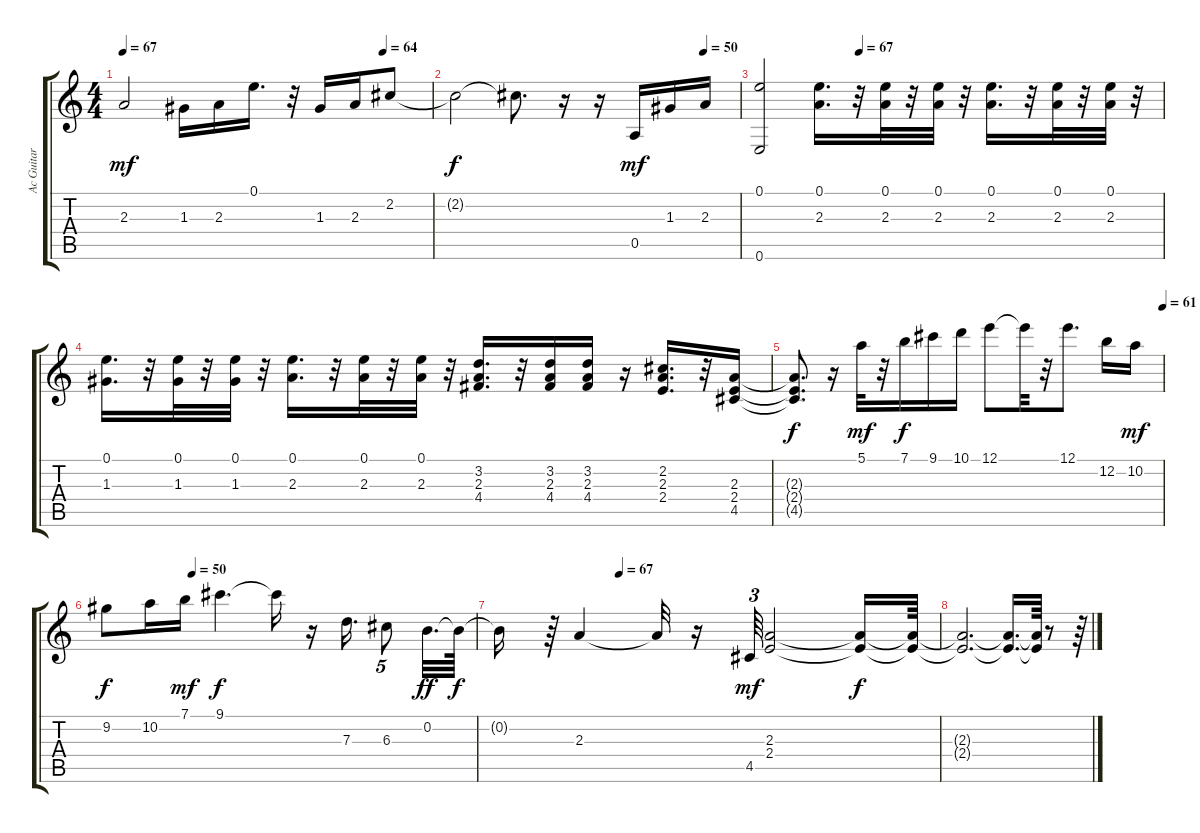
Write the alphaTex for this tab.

\track ("Ac Guitar" "Ac Guitar") {instrument acousticguitarnylon}
\staff {score tabs}
\tuning (E4 B3 G3 D3 A2 E2) {hide}
\ts (4 4)
\tempo 67
\tempo (64 0.84375)
\clef g2
\ks c
2.3.2{dy mf} 1.3.16 2.3.16 0.1.16{d} r.32 1.3.16 2.3.16 2.2.8 |
\tempo (50 0.875)
2.2{t}.2{dy f} 2.2{t}.8{d} r.16 r.16 0.5.16{dy mf} 1.3.16 2.3.16 |
\tempo (67 0.25)
(0.1 0.6).2 (0.1 2.3).16{d} r.32 (0.1 2.3).32 r.32 (0.1 2.3).32 r.32 (0.1 2.3).16{d} r.32 (0.1 2.3).32 r.32 (0.1 2.3).32 r.32 |
(0.1 1.3).16{d} r.32 (0.1 1.3).32 r.32 (0.1 1.3).32 r.32 (0.1 2.3).16{d} r.32 (0.1 2.3).32 r.32 (0.1 2.3).32 r.32 (3.2 2.3 4.4).16{d} r.32 (3.2 2.3 4.4).16 (3.2 2.3 4.4).16 r.16 (2.2 2.3 2.4).16{d} r.32 (2.3 2.4 4.5).16 |
\tempo (61 1.0010416666666666)
(2.3{t} 2.4{t} 4.5{t}).8{d dy f} r.16 5.1.32{dy mf} r.32 7.1.16{dy f} 9.1.16 10.1.16 12.1.8 12.1{t}.32 r.32 12.1.8{d} 12.2.16 10.2.16{dy mf} |
\tempo (50 0.234375)
9.2.8{dy f} 10.2.16 7.1.16{dy mf} 9.1.4{d dy f} 9.1{t}.16 r.16 7.3.16{d} 6.3.8{tu (5 4)} 0.2.32{d dy ff} 0.2{t}.64{dy f} |
\tempo (67 0.275)
0.2{t}.16 r.64 2.3.4 2.3{t}.32 r.16 4.5.64{tu (3 2) dy mf} (2.3 2.4).2 (2.3{t} 2.4{t}).16{dy f} (2.3{t} 2.4{t}).64 |
(2.3{t} 2.4{t}).2{d} (2.3{t} 2.4{t}).16{d} (2.3{t} 2.4{t}).64 r.8 r.64
